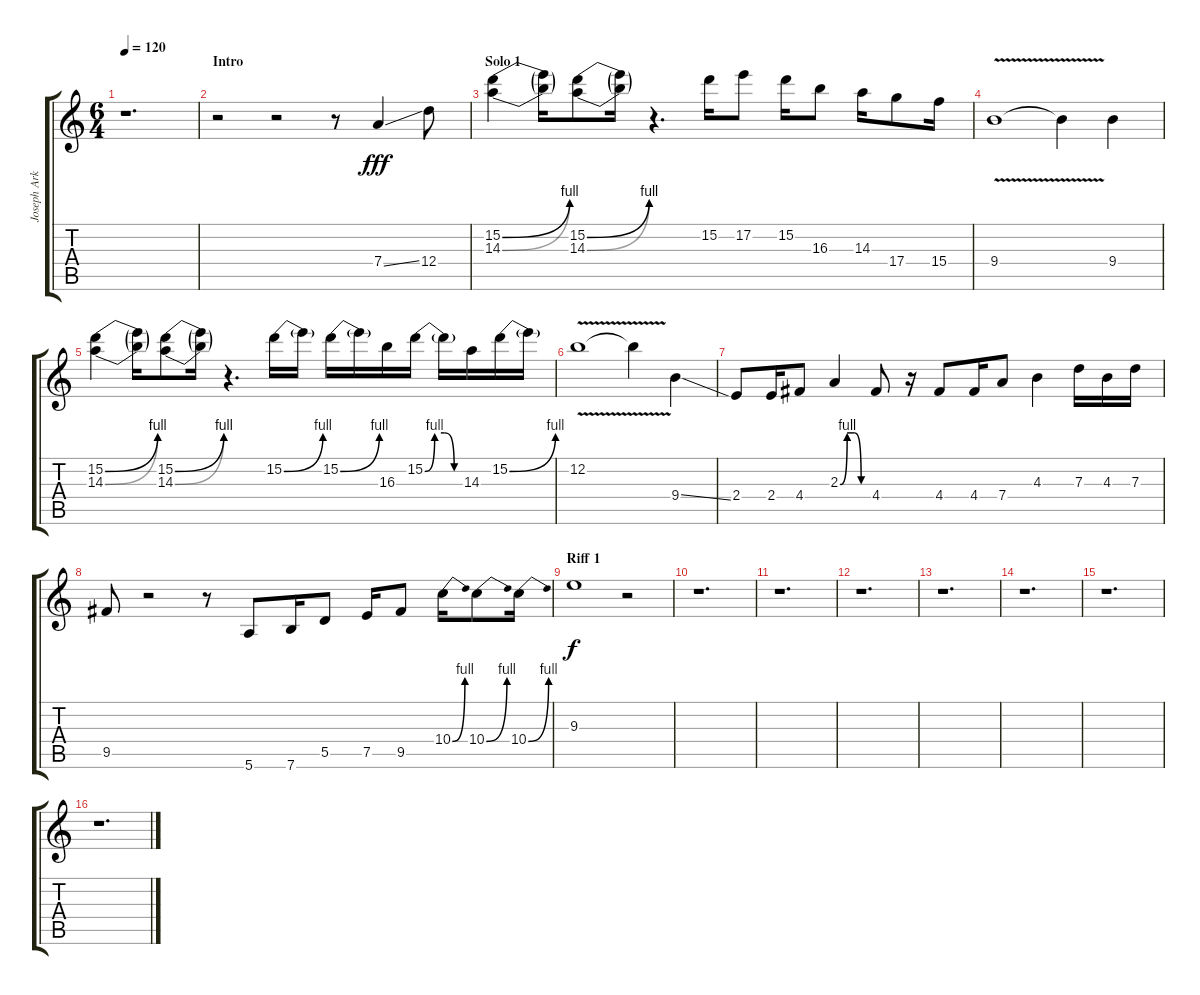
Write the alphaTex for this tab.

\track ("Joseph Arkansas" "Joseph Ark") {instrument overdrivenguitar}
\staff {score tabs}
\tuning (E4 B3 G3 D3 A2 E2) {hide}
\ts (6 4)
\tempo 120
\clef g2
\ks c
r.1{d dy fff instrument overdrivenguitar} |
\section ("" "Intro")
r.2 r.2 r.8 7.4{ss}.4 12.4.8 |
\section ("" "Solo 1")
(15.2{be (bend 0 0 60 4)} 14.3{be (bend 0 0 60 4)}).4 (15.2{t} 14.3{t}).16 (15.2{be (bend 0 0 60 4)} 14.3{be (bend 0 0 60 4)}).8 (15.2{t} 14.3{t}).16 r.4{d} 15.2.16 17.2.8 15.2.16 16.3.8 14.3.16 17.4.8 15.4.16 |
9.4{v}.1 9.4{t}.4 9.4.4 |
(15.2{be (bend 0 0 60 4)} 14.3{be (bend 0 0 60 4)}).4 (15.2{t} 14.3{t}).16 (15.2{be (bend 0 0 60 4)} 14.3{be (bend 0 0 60 4)}).8 (15.2{t} 14.3{t}).16 r.4{d} 15.2{be (bend 0 0 60 4)}.16 15.2{t}.16 15.2{be (bend 0 0 60 4)}.16 15.2{t}.16 16.3.16 15.2{be (custom 0 0 15 4 30 4 45 0 60 0)}.16 15.2{t}.16 14.3.16 15.2{be (bend 0 0 60 4)}.16 15.2{t}.16 |
12.2{v}.1 12.2{t}.4 9.4{ss}.4 |
2.4.8 2.4.16 4.4.8 2.3{be (custom 0 0 15 4 30 4 45 0 60 0)}.4 4.4.8 r.16 4.4.8 4.4.16 7.4.8 4.3.4 7.3.16 4.3.16 7.3.16 |
9.5.8 r.2 r.8 5.6.8 7.6.16 5.5.8 7.5.16 9.5.8 10.4{be (bend 0 0 60 4)}.16 10.4{be (bend 0 0 60 4)}.8 10.4{be (bend 0 0 60 4)}.16 |
\section ("" "Riff 1")
9.3.1{dy f} r.2 |
r.1{d} |
r.1{d} |
r.1{d} |
r.1{d} |
r.1{d} |
r.1{d} |
r.1{d}
